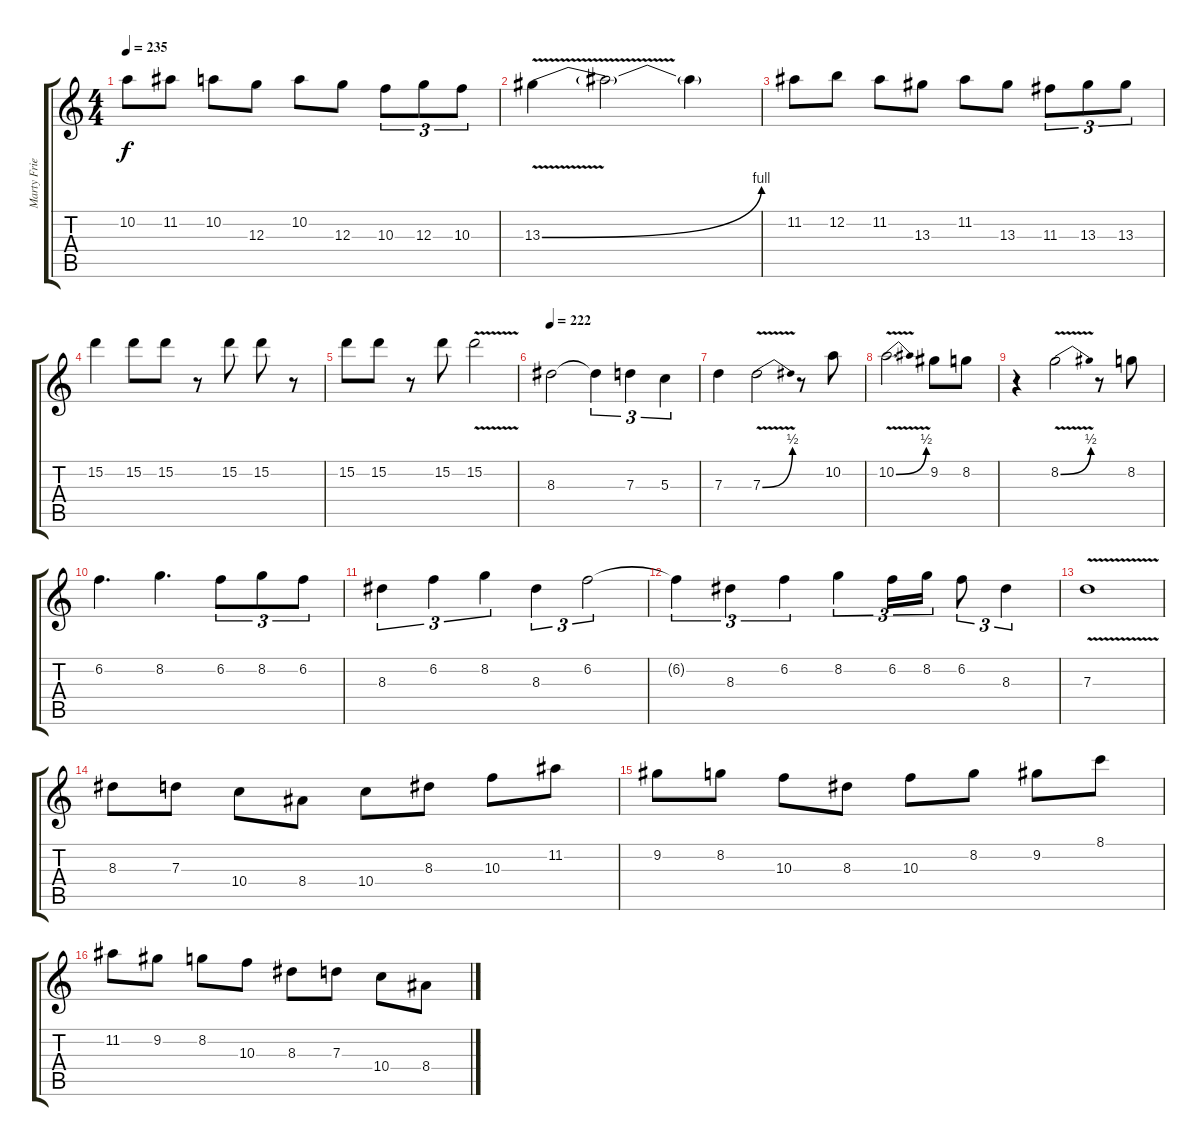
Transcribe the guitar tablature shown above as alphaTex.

\track ("Marty Friedman" "Marty Frie") {instrument distortionguitar}
\staff {score tabs}
\tuning (E4 B3 G3 D3 A2 E2) {hide}
\ts (4 4)
\tempo 235
\clef g2
\ks c
10.2.8{dy f} 11.2.8 10.2.8 12.3.8 10.2.8 12.3.8 10.3.8{tu (3 2)} 12.3.8{tu (3 2)} 10.3.8{tu (3 2)} |
13.3{be (bend 0 0 60 4) v}.4 13.3{t}.2 13.3{t}.4 |
11.2.8 12.2.8 11.2.8 13.3.8 11.2.8 13.3.8 11.3.8{tu (3 2)} 13.3.8{tu (3 2)} 13.3.8{tu (3 2)} |
15.2.4 15.2.8 15.2.8 r.8 15.2.8 15.2.8 r.8 |
15.2.8 15.2.8 r.8 15.2.8 15.2{v}.2 |
\tempo 222
8.3.2 8.3{t}.4{tu (3 2)} 7.3.4{tu (3 2)} 5.3.4{tu (3 2)} |
7.3.4 7.3{be (bend 0 0 60 2) v}.2 r.8 10.2.8 |
10.2{be (bend 0 0 60 2) v}.2{d} 9.2.8 8.2.8 |
r.4 8.2{be (bend 0 0 60 2) v}.2 r.8 8.2.8 |
6.2.4{d} 8.2.4{d} 6.2.8{tu (3 2)} 8.2.8{tu (3 2)} 6.2.8{tu (3 2)} |
8.3.4{tu (3 2)} 6.2.4{tu (3 2)} 8.2.4{tu (3 2)} 8.3.4{tu (3 2)} 6.2.2{tu (3 2)} |
6.2{t}.4{tu (3 2)} 8.3.4{tu (3 2)} 6.2.4{tu (3 2)} 8.2.4{tu (3 2)} 6.2.16{tu (3 2)} 8.2.16{tu (3 2)} 6.2.8{tu (3 2)} 8.3.4{tu (3 2)} |
7.3{v}.1 |
8.3.8 7.3.8 10.4.8 8.4.8 10.4.8 8.3.8 10.3.8 11.2.8 |
9.2.8 8.2.8 10.3.8 8.3.8 10.3.8 8.2.8 9.2.8 8.1.8 |
11.2.8 9.2.8 8.2.8 10.3.8 8.3.8 7.3.8 10.4.8 8.4.8
